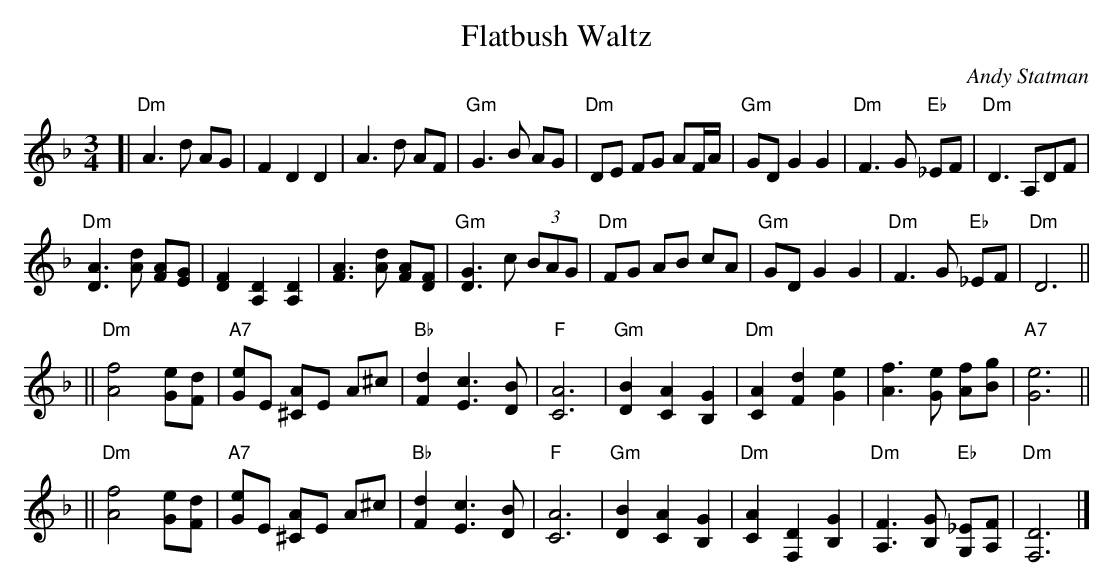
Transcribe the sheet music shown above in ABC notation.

X:1
T: Flatbush Waltz
C: Andy Statman
L: 1/8
M: 3/4
K: Dm clef=treble
[| "Dm"A3 d AG | F2 D2 D2 | A3 d AF | "Gm"G3 B AG \
| "Dm"DE FG AF/A/ | "Gm"GD G2 G2 | "Dm"F3 G "Eb"_EF  | "Dm"D3 A,DF |
 "Dm"[A3D3] [dA] [AF][GE] | [F2D2] [D2A,2] [D2A,2] | [A3F3] [dA] [AF][FD] | "Gm"[G3D3] c (3BAG \
| "Dm"FG AB cA | "Gm"GD G2 G2 | "Dm"F3 G "Eb"_EF  | "Dm"D6 ||
|| "Dm"[f4A4] [eG][dF] | "A7"[eG]E [A^C]E A^c | "Bb"[d2F2] [c3E3] [BD] | "F"[A6C6] \
| "Gm"[B2D2] [A2C2] [G2B,2] | "Dm"[A2C2] [d2F2] [e2G2] | [f3A3] [eG] [fA][gB] | "A7"[e6G6] ||
|| "Dm"[f4A4] [eG][dF] | "A7"[eG]E [A^C]E A^c | "Bb"[d2F2] [c3E3] [BD] | "F"[A6C6] \
| "Gm"[B2D2] [A2C2] [G2B,2] | "Dm"[A2C2] [D2F,2] [G2B,2] |  "Dm"[F3A,3] [GB,] "Eb"[_EG,][FA,]  | "Dm"[D6F,6] |]
